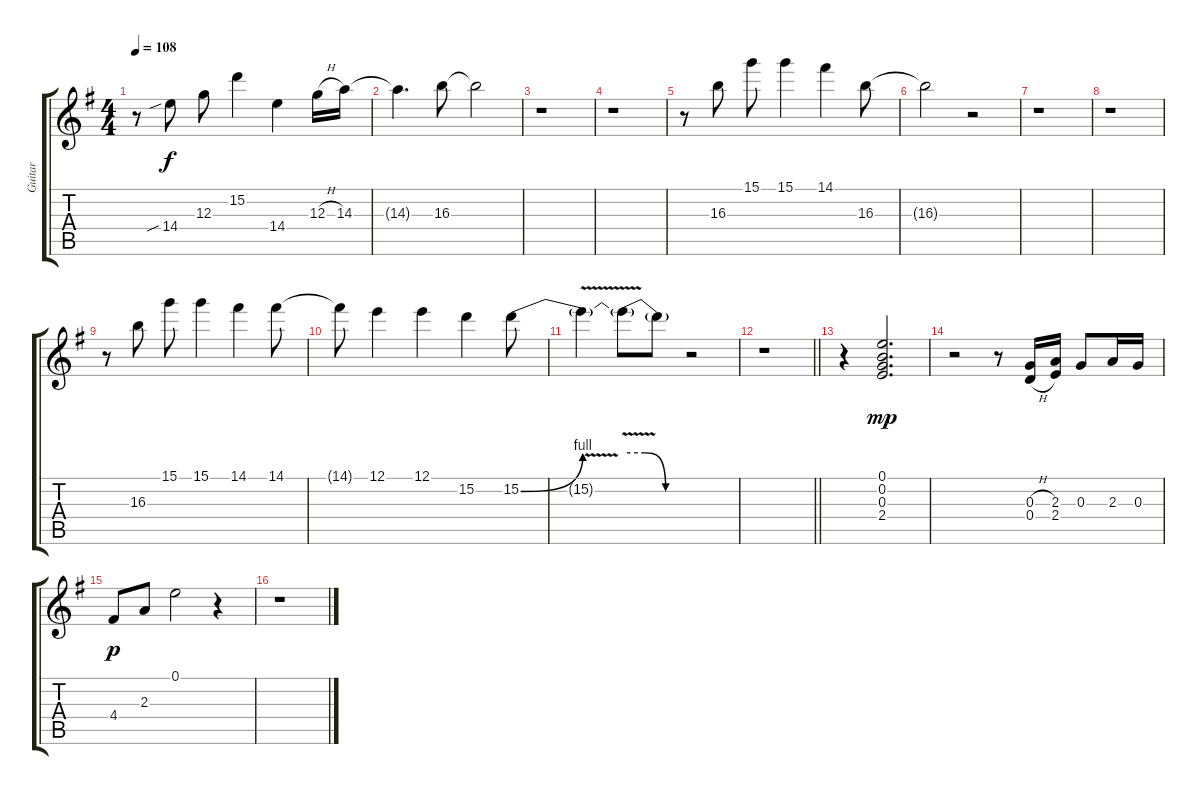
\track ("Guitar" "Guitar") {instrument acousticguitarsteel}
\staff {score tabs}
\tuning (E4 B3 G3 D3 A2 E2) {hide}
\ts (4 4)
\tempo 108
\clef g2
\ks g
r.8{dy f} 14.4{sib}.8 12.3.8 15.2.4 14.4.4 12.3{h}.16 14.3.16 |
14.3{t}.4{d} 16.3.8 16.3{t}.2 |
r.1 |
r.1 |
r.8 16.3.8 15.1.8 15.1.4 14.1.4 16.3.8 |
16.3{t}.2 r.2 |
r.1 |
r.1 |
r.8 16.3.8 15.1.8 15.1.4 14.1.4 14.1.8 |
14.1{t}.8 12.1.4 12.1.4 15.2.4 15.2{be (bend 0 0 60 4)}.8 |
15.2{v t}.4 15.2{be (custom 0 4 20 4 40 0 60 0) t}.8 15.2{t}.8 r.2 |
\barLineRight lightlight
r.1 |
r.4 (0.1 0.2 0.3 2.4).2{d dy mp} |
r.2 r.8 (0.3{h} 0.4{h}).16 (2.3 2.4).16 0.3.8 2.3.16 0.3.16 |
4.4.8{dy p} 2.3.8 0.1.2 r.4 |
r.1
